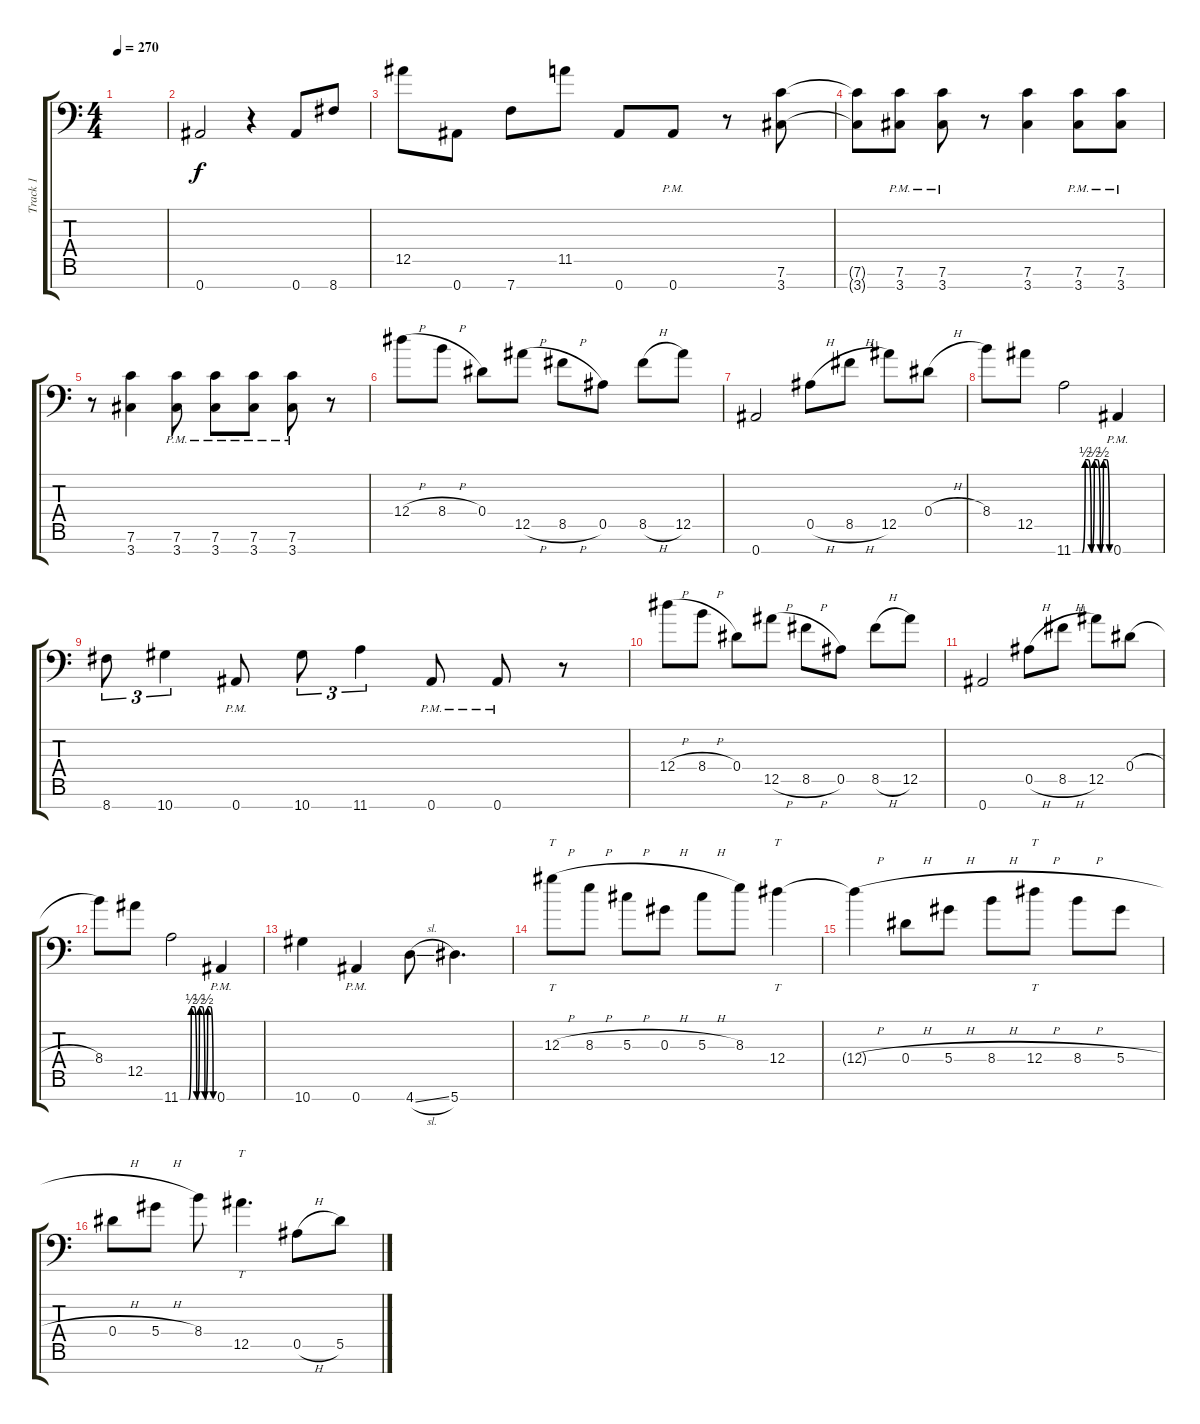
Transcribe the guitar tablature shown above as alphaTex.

\track ("Track 1" "Track 1") {instrument overdrivenguitar}
\staff {score tabs}
\tuning (F4 C4 Ab3 Eb3 Bb2 F2 Bb1) {hide}
\ts (4 4)
\tempo 270
\clef f4
\ks c
|
0.7.2 r.4 0.7.8 8.7.8 |
12.5.8 0.7.8 7.7.8 11.5.8 0.7.8 0.7{pm}.8 r.8 (7.6 3.7).8 |
(7.6{t} 3.7{t}).8 (7.6{pm} 3.7{pm}).8 (7.6{pm} 3.7{pm}).8 r.8 (7.6 3.7).4 (7.6{pm} 3.7{pm}).8 (7.6{pm} 3.7{pm}).8 |
r.8 (7.6 3.7).4 (7.6{pm} 3.7{pm}).8 (7.6{pm} 3.7{pm}).8 (7.6{pm} 3.7{pm}).8 (7.6{pm} 3.7{pm}).8 r.8 |
12.4{h}.8 8.4{h}.8 0.4.8 12.5{h}.8 8.5{h}.8 0.5.8 8.5{h}.8 12.5.8 |
0.7.2 0.5{h}.8 8.5{h}.8 12.5.8 0.4{h}.8 |
8.4.8 12.5.8 11.7{be (custom 0 0 15 0 20 2 25 2 30 0 35 2 40 2 45 0 50 2 55 2 60 0)}.2 0.7{pm}.4 |
8.7.8{tu (3 2)} 10.7.4{tu (3 2)} 0.7{pm}.8 10.7.8{tu (3 2)} 11.7.4{tu (3 2)} 0.7{pm}.8 0.7{pm}.8 r.8 |
12.4{h}.8 8.4{h}.8 0.4.8 12.5{h}.8 8.5{h}.8 0.5.8 8.5{h}.8 12.5.8 |
0.7.2 0.5{h}.8 8.5{h}.8 12.5.8 0.4{h}.8 |
8.4.8 12.5.8 11.7{be (custom 0 0 15 0 20 2 25 2 30 0 35 2 40 2 45 0 50 2 55 2 60 0)}.2 0.7{pm}.4 |
10.7.4 0.7{pm}.4 4.7{sl}.8 5.7.4{d} |
12.3{h}.8{tt} 8.3{h}.8 5.3{h}.8 0.3{h}.8 5.3{h}.8 8.3.8 12.4.4{tt} |
12.4{h t}.4 0.4{h}.8 5.4{h}.8 8.4{h}.8 12.4{h}.8{tt} 8.4{h}.8 5.4{h}.8 |
0.4{h}.8 5.4{h}.8 8.4.8 12.5.4{tt d} 0.5{h}.8 5.5{h}.8
